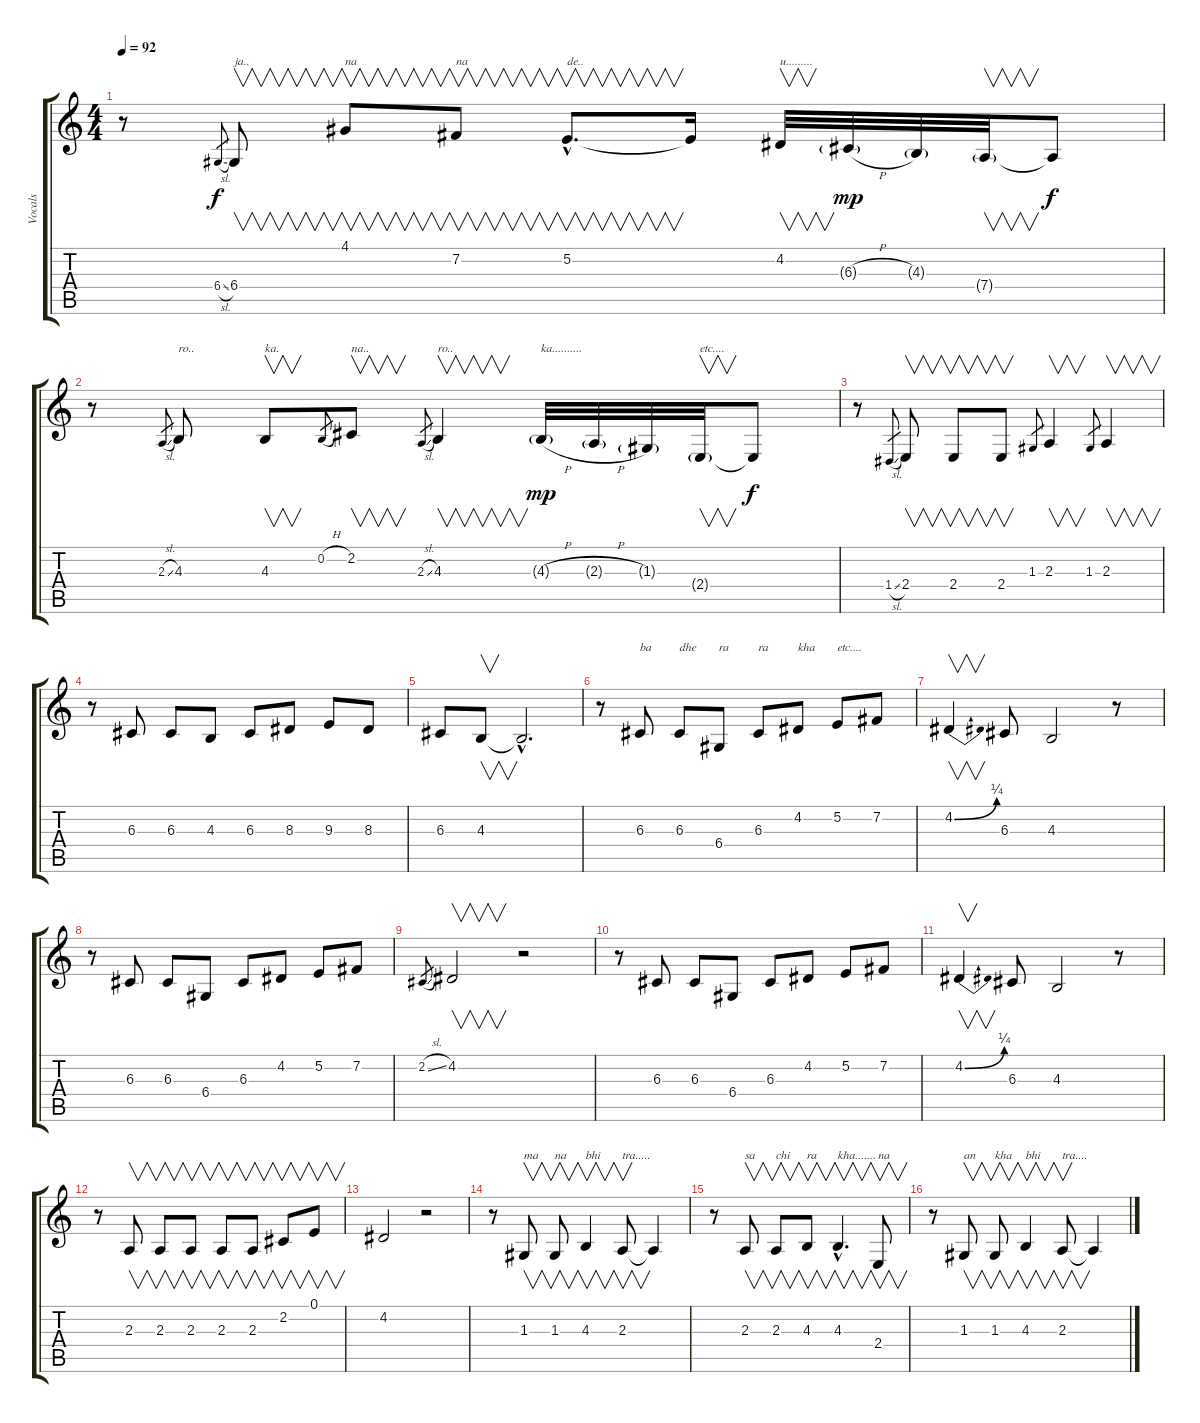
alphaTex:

\track ("Vocals" "Vocals") {instrument choiraahs}
\staff {score tabs}
\tuning (E4 B3 G3 D3 A2 E2) {hide}
\ts (4 4)
\tempo 92
\clef g2
\ks c
r.8{dy f} 6.4{sl}.8{gr} 6.4.8{v txt "ja.."} 4.1.8{v txt "na"} 7.2.8{v txt "na"} 5.2{hac}.8{v d txt "de.."} 5.2{t}.16 4.2.32{v txt "u........."} 6.3{h g}.32{dy mp} 4.3{g}.32 7.4{g}.32{v} 7.4{t}.8{dy f} |
r.8 2.3{sl}.8{gr} 4.3.8{txt "ro.."} 4.3.8{v txt "ka."} 0.2{h}.8{gr} 2.2.8{v txt "na.."} 2.3{sl}.8{gr} 4.3.4{v txt "ro.."} 4.3{h g}.32{txt "ka.........." dy mp} 2.3{h g}.32 1.3{g}.32 2.4{g}.32{v txt "etc...."} 2.4{t}.8{dy f} |
r.8 1.4{sl}.8{gr} 2.4.8{v} 2.4.8{v} 2.4.8{v} 1.3.8{gr} 2.3.4{v} 1.3.8{gr} 2.3.4{v} |
r.8 6.3.8 6.3.8 4.3.8 6.3.8 8.3.8 9.3.8 8.3.8 |
6.3.8 4.3.8{v} 4.3{hac t}.2{d} |
r.8 6.3.8{txt "ba"} 6.3.8{txt "dhe"} 6.4.8{txt "ra"} 6.3.8{txt "ra"} 4.2.8{txt "kha"} 5.2.8{txt "etc...."} 7.2.8 |
4.2{be (bend 0 0 60 1)}.4{v} 6.3.8 4.3.2 r.8 |
r.8 6.3.8 6.3.8 6.4.8 6.3.8 4.2.8 5.2.8 7.2.8 |
2.2{sl}.8{gr} 4.2.2{v} r.2 |
r.8 6.3.8 6.3.8 6.4.8 6.3.8 4.2.8 5.2.8 7.2.8 |
4.2{be (bend 0 0 60 1)}.4{v} 6.3.8 4.3.2 r.8 |
r.8 2.3.8{v} 2.3.8{v} 2.3.8{v} 2.3.8{v} 2.3.8{v} 2.2.8{v} 0.1.8{v} |
4.2.2 r.2 |
r.8 1.3.8{v txt "ma"} 1.3.8{v txt "na"} 4.3.4{v txt "bhi"} 2.3.8{v txt "tra....."} 2.3{t}.4 |
r.8 2.3.8{v txt "sa"} 2.3.8{v txt "chi"} 4.3.8{v txt "ra"} 4.3{hac}.4{v d txt "kha......."} 2.4.8{v txt "na"} |
r.8 1.3.8{v txt "an"} 1.3.8{v txt "kha"} 4.3.4{v txt "bhi"} 2.3.8{v txt "tra...."} 2.3{t}.4
